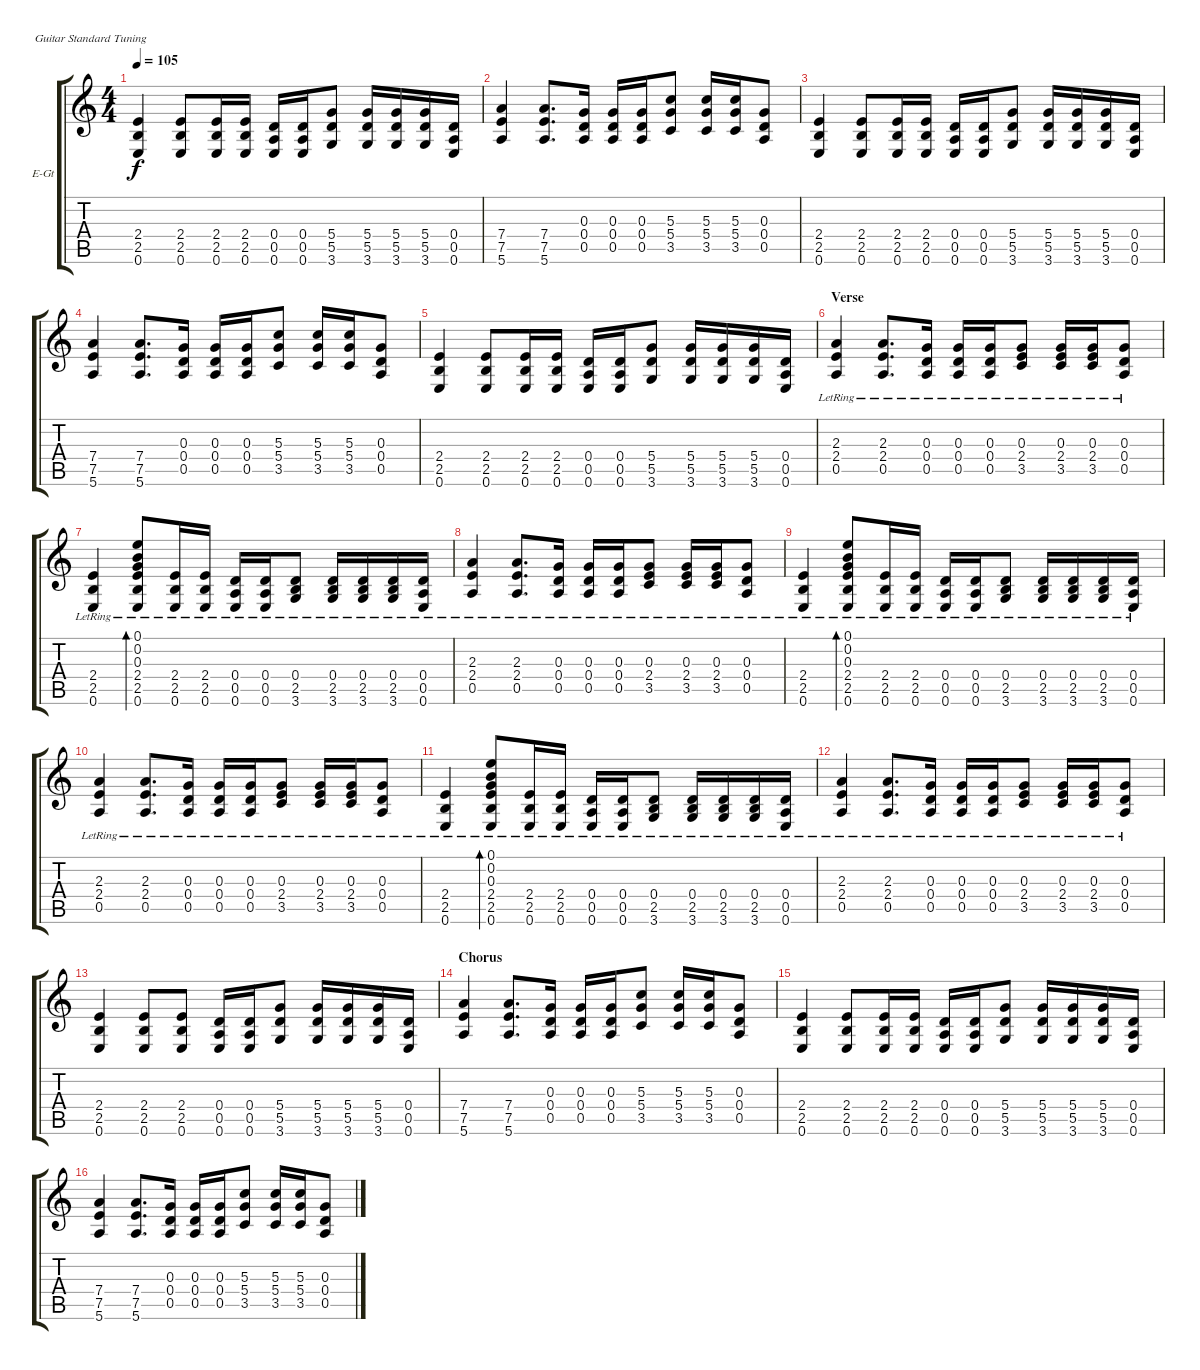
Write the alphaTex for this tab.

\bracketExtendMode groupsimilarinstruments
\firstSystemTrackNameOrientation horizontal
\otherSystemsTrackNameOrientation horizontal
\track ("Guitar" "E-Gt") {instrument distortionguitar}
\staff {score tabs}
\tuning (E4 B3 G3 D3 A2 E2)
\ts (4 4)
\tempo 105
\clef g2
\ks c
(2.4 2.5 0.6).4{dy f} (2.4 2.5 0.6).8 (2.4 2.5 0.6).16 (2.4 2.5 0.6).16 (0.4 0.5 0.6).16 (0.4 0.5 0.6).16 (5.4 5.5 3.6).8 (5.4 5.5 3.6).16 (5.4 5.5 3.6).16 (5.4 5.5 3.6).16 (0.4 0.5 0.6).16 |
(7.4 7.5 5.6).4 (7.4 7.5 5.6).8{d} (0.3 0.4 0.5).16 (0.3 0.4 0.5).16 (0.3 0.4 0.5).16 (5.3 5.4 3.5).8 (5.3 5.4 3.5).16 (5.3 5.4 3.5).16 (0.3 0.4 0.5).8 |
(2.4 2.5 0.6).4 (2.4 2.5 0.6).8 (2.4 2.5 0.6).16 (2.4 2.5 0.6).16 (0.4 0.5 0.6).16 (0.4 0.5 0.6).16 (5.4 5.5 3.6).8 (5.4 5.5 3.6).16 (5.4 5.5 3.6).16 (5.4 5.5 3.6).16 (0.4 0.5 0.6).16 |
(7.4 7.5 5.6).4 (7.4 7.5 5.6).8{d} (0.3 0.4 0.5).16 (0.3 0.4 0.5).16 (0.3 0.4 0.5).16 (5.3 5.4 3.5).8 (5.3 5.4 3.5).16 (5.3 5.4 3.5).16 (0.3 0.4 0.5).8 |
(2.4 2.5 0.6).4 (2.4 2.5 0.6).8 (2.4 2.5 0.6).16 (2.4 2.5 0.6).16 (0.4 0.5 0.6).16 (0.4 0.5 0.6).16 (5.4 5.5 3.6).8 (5.4 5.5 3.6).16 (5.4 5.5 3.6).16 (5.4 5.5 3.6).16 (0.4 0.5 0.6).16 |
\section ("" "Verse")
(2.4{lr} 0.5{lr} 2.3{lr}).4 (2.4{lr} 0.5{lr} 2.3{lr}).8{d} (0.3{lr} 0.4{lr} 0.5{lr}).16 (0.3{lr} 0.4{lr} 0.5{lr}).16 (0.3{lr} 0.4{lr} 0.5{lr}).16 (2.4{lr} 3.5{lr} 0.3{lr}).8 (2.4{lr} 3.5{lr} 0.3{lr}).16 (2.4{lr} 3.5{lr} 0.3{lr}).16 (0.3{lr} 0.4{lr} 0.5{lr}).8 |
(2.4{lr} 2.5{lr} 0.6{lr}).4 (2.4{lr} 2.5{lr} 0.6{lr} 0.3{lr} 0.2{lr} 0.1{lr}).8{bd 54} (2.4{lr} 2.5{lr} 0.6{lr}).16 (2.4{lr} 2.5{lr} 0.6{lr}).16 (0.4{lr} 0.5{lr} 0.6{lr}).16 (0.4{lr} 0.5{lr} 0.6{lr}).16 (2.5{lr} 3.6{lr} 0.4{lr}).8 (2.5{lr} 3.6{lr} 0.4{lr}).16 (2.5{lr} 3.6{lr} 0.4{lr}).16 (2.5{lr} 3.6{lr} 0.4{lr}).16 (0.4{lr} 0.5{lr} 0.6{lr}).16 |
(2.4{lr} 0.5{lr} 2.3{lr}).4 (2.4{lr} 0.5{lr} 2.3{lr}).8{d} (0.3{lr} 0.4{lr} 0.5{lr}).16 (0.3{lr} 0.4{lr} 0.5{lr}).16 (0.3{lr} 0.4{lr} 0.5{lr}).16 (2.4{lr} 3.5{lr} 0.3{lr}).8 (2.4{lr} 3.5{lr} 0.3{lr}).16 (2.4{lr} 3.5{lr} 0.3{lr}).16 (0.3{lr} 0.4{lr} 0.5{lr}).8 |
(2.4{lr} 2.5{lr} 0.6{lr}).4 (2.4{lr} 2.5{lr} 0.6{lr} 0.3{lr} 0.2{lr} 0.1{lr}).8{bd 54} (2.4{lr} 2.5{lr} 0.6{lr}).16 (2.4{lr} 2.5{lr} 0.6{lr}).16 (0.4{lr} 0.5{lr} 0.6{lr}).16 (0.4{lr} 0.5{lr} 0.6{lr}).16 (2.5{lr} 3.6{lr} 0.4{lr}).8 (2.5{lr} 3.6{lr} 0.4{lr}).16 (2.5{lr} 3.6{lr} 0.4{lr}).16 (2.5{lr} 3.6{lr} 0.4{lr}).16 (0.4{lr} 0.5{lr} 0.6{lr}).16 |
(2.4{lr} 0.5{lr} 2.3{lr}).4 (2.4{lr} 0.5{lr} 2.3{lr}).8{d} (0.3{lr} 0.4{lr} 0.5{lr}).16 (0.3{lr} 0.4{lr} 0.5{lr}).16 (0.3{lr} 0.4{lr} 0.5{lr}).16 (2.4{lr} 3.5{lr} 0.3{lr}).8 (2.4{lr} 3.5{lr} 0.3{lr}).16 (2.4{lr} 3.5{lr} 0.3{lr}).16 (0.3{lr} 0.4{lr} 0.5{lr}).8 |
(2.4{lr} 2.5{lr} 0.6{lr}).4 (2.4{lr} 2.5{lr} 0.6{lr} 0.3{lr} 0.2{lr} 0.1{lr}).8{bd 54} (2.4{lr} 2.5{lr} 0.6{lr}).16 (2.4{lr} 2.5{lr} 0.6{lr}).16 (0.4{lr} 0.5{lr} 0.6{lr}).16 (0.4{lr} 0.5{lr} 0.6{lr}).16 (2.5{lr} 3.6{lr} 0.4{lr}).8 (2.5{lr} 3.6{lr} 0.4{lr}).16 (2.5{lr} 3.6{lr} 0.4{lr}).16 (2.5{lr} 3.6{lr} 0.4{lr}).16 (0.4{lr} 0.5{lr} 0.6{lr}).16 |
(2.4{lr} 0.5{lr} 2.3{lr}).4 (2.4{lr} 0.5{lr} 2.3{lr}).8{d} (0.3{lr} 0.4{lr} 0.5{lr}).16 (0.3{lr} 0.4{lr} 0.5{lr}).16 (0.3{lr} 0.4{lr} 0.5{lr}).16 (2.4{lr} 3.5{lr} 0.3{lr}).8 (2.4{lr} 3.5{lr} 0.3{lr}).16 (2.4{lr} 3.5{lr} 0.3{lr}).16 (0.3{lr} 0.4{lr} 0.5{lr}).8 |
(0.6 2.5 2.4).4 (2.4 2.5 0.6).8 (2.5 0.6 2.4).8 (0.4 0.5 0.6).16 (0.4 0.5 0.6).16 (5.4 5.5 3.6).8 (5.4 5.5 3.6).16 (5.4 5.5 3.6).16 (5.4 5.5 3.6).16 (0.4 0.5 0.6).16 |
\section ("" "Chorus")
(7.4 7.5 5.6).4 (7.4 7.5 5.6).8{d} (0.3 0.4 0.5).16 (0.3 0.4 0.5).16 (0.3 0.4 0.5).16 (5.3 5.4 3.5).8 (5.3 5.4 3.5).16 (5.3 5.4 3.5).16 (0.3 0.4 0.5).8 |
(2.4 2.5 0.6).4 (2.4 2.5 0.6).8 (2.4 2.5 0.6).16 (2.4 2.5 0.6).16 (0.4 0.5 0.6).16 (0.4 0.5 0.6).16 (5.4 5.5 3.6).8 (5.4 5.5 3.6).16 (5.4 5.5 3.6).16 (5.4 5.5 3.6).16 (0.4 0.5 0.6).16 |
(7.4 7.5 5.6).4 (7.4 7.5 5.6).8{d} (0.3 0.4 0.5).16 (0.3 0.4 0.5).16 (0.3 0.4 0.5).16 (5.3 5.4 3.5).8 (5.3 5.4 3.5).16 (5.3 5.4 3.5).16 (0.3 0.4 0.5).8
